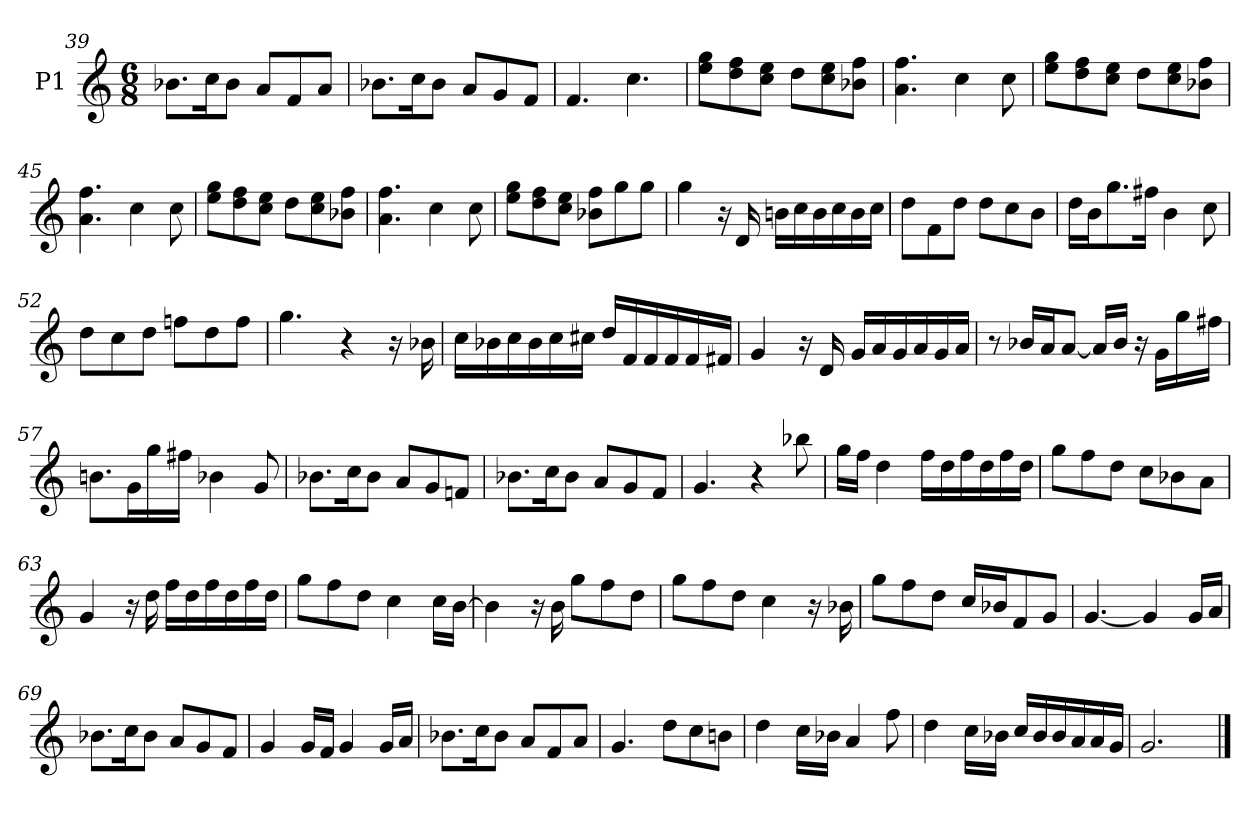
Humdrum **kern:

**kern
*part1
*staff1
*I"P1
*clefG2
*k[]
*M6/8
=39
8.b-X\L
16cc\K
8b-\J
8a/L
8f/
8a/J
=40
8.b-X\L
16cc\K
8b-\J
8a/L
8g/
8f/J
!!LO:LB:g=z
=41
4.f/
4.cc\
=42
8ee\ 8gg\L
8dd\ 8ff\
8cc\ 8ee\J
8dd\L
8cc\ 8ee\
8b-X\ 8ff\J
=43
4.a\ 4.ff\
4cc\
8cc\
=44
8ee\ 8gg\L
8dd\ 8ff\
8cc\ 8ee\J
8dd\L
8cc\ 8ee\
8b-X\ 8ff\J
=45
4.a\ 4.ff\
4cc\
8cc\
=46
8ee\ 8gg\L
8dd\ 8ff\
8cc\ 8ee\J
8dd\L
8cc\ 8ee\
8b-X\ 8ff\J
=47
4.a\ 4.ff\
4cc\
8cc\
!!LO:LB:g=z
=48
8ee\ 8gg\L
8dd\ 8ff\
8cc\ 8ee\J
8b-X\ 8ff\L
8gg\
8gg\J
=49
4gg\
16r
16d/
16bn\LL
16cc\
16b\
16cc\
16b\
16cc\JJ
=50
8dd\L
8f\
8dd\J
8dd\L
8cc\
8b\J
=51
16dd\LL
16b\J
8.gg\
16ff#X\Jk
4b\
8cc\
=52
8dd\L
8cc\
8dd\J
8ffn\L
8dd\
8ff\J
!!LO:PB:g=z
=53
4.gg\
4r
16r
16b-X\
=54
16cc\LL
16b-X\
16cc\
16b-\
16cc\
16cc#X\JJ
16dd/LL
16f/
16f/
16f/
16f/
16f#X/JJ
=55
4g/
16r
16d/
16g/LL
16a/
16g/
16a/
16g/
16a/JJ
=56
8r
16b-X/LL
16a/J
[<8a/J
16a/LL]
16b-/JJ
16r
16g\LL
16gg\
16ff#X\JJ
!!LO:LB:g=z
=57
8.bn\L
16g\L
16gg\
16ff#X\JJ
4b-X\
8g/
=58
8.b-X\L
16cc\K
8b-\J
8a/L
8g/
8fn/J
=59
8.b-X\L
16cc\K
8b-\J
8a/L
8g/
8f/J
=60
4.g/
4r
8bb-X\
=61
16gg\LL
16ff\JJ
4dd\
16ff\LL
16dd\
16ff\
16dd\
16ff\
16dd\JJ
!!LO:LB:g=z
=62
8gg\L
8ff\
8dd\J
8cc\L
8b-X\
8a\J
=63
4g/
16r
16dd\
16ff\LL
16dd\
16ff\
16dd\
16ff\
16dd\JJ
=64
8gg\L
8ff\
8dd\J
4cc\
16cc\LL
[>16b\JJ
=65
4b\]
16r
16b\
8gg\L
8ff\
8dd\J
=66
8gg\L
8ff\
8dd\J
4cc\
16r
16b-X\
!!LO:LB:g=z
=67
8gg\L
8ff\
8dd\J
16cc/LL
16b-X/J
8f/
8g/J
=68
[<4.g/
4g/]
16g/LL
16a/JJ
=69
8.b-X\L
16cc\K
8b-\J
8a/L
8g/
8f/J
=70
4g/
16g/LL
16f/JJ
4g/
16g/LL
16a/JJ
!!LO:LB:g=z
=71
8.b-X\L
16cc\K
8b-\J
8a/L
8f/
8a/J
=72
4.g/
8dd\L
8cc\
8bn\J
=73
4dd\
16cc\LL
16b-X\JJ
4a/
8ff\
=74
4dd\
16cc\LL
16b-X\JJ
16cc/LL
16b-/
16b-/
16a/
16a/
16g/JJ
=75
2.g/
==
*-
